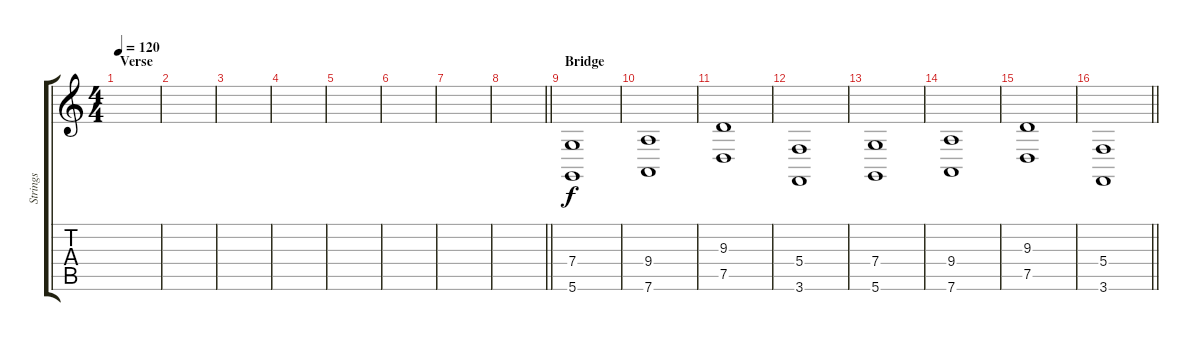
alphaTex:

\track ("Strings" "Strings") {instrument stringensemble1}
\staff {score tabs}
\tuning (D4 A3 F3 C3 G2 D2) {hide}
\ts (4 4)
\section ("" "Verse")
\tempo 120
\clef g2
\ks c
|
|
|
|
|
|
|
\barLineRight lightlight
|
\section ("" "Bridge")
(7.4 5.6).1 |
(9.4 7.6).1 |
(9.3 7.5).1 |
(5.4 3.6).1 |
(7.4 5.6).1 |
(9.4 7.6).1 |
(9.3 7.5).1 |
\barLineRight lightlight
(5.4 3.6).1
